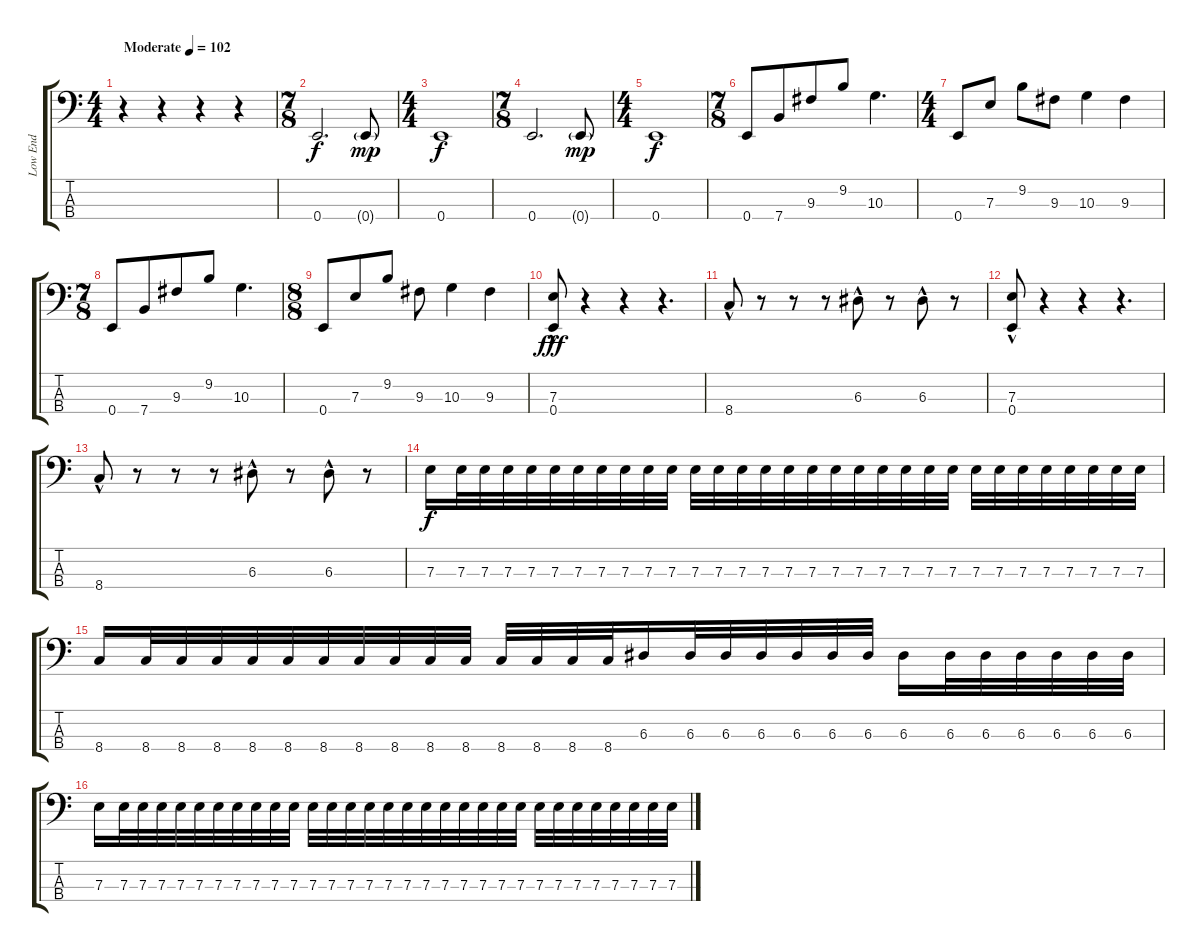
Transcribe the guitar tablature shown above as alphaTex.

\track ("Low End" "Low End") {instrument electricbassfinger}
\staff {score tabs}
\tuning (G2 D2 A1 E1) {hide}
\ts (4 4)
\tempo (102 "Moderate")
\clef f4
\ks c
r.4{dy f instrument electricbassfinger} r.4 r.4 r.4 |
\ts (7 8)
0.4.2{d} 0.4{g}.8{dy mp} |
\ts (4 4)
0.4.1{dy f} |
\ts (7 8)
0.4.2{d} 0.4{g}.8{dy mp} |
\ts (4 4)
0.4.1{dy f} |
\ts (7 8)
0.4.8 7.4.8 9.3.8 9.2.8 10.3.4{d} |
\ts (4 4)
0.4.8 7.3.8 9.2.8 9.3.8 10.3.4 9.3.4 |
\ts (7 8)
0.4.8 7.4.8 9.3.8 9.2.8 10.3.4{d} |
\ts (8 8)
0.4.8 7.3.8 9.2.8 9.3.8 10.3.4 9.3.4 |
(7.3{hac} 0.4{hac}).8{dy fff} r.4 r.4 r.4{d} |
8.4{hac}.8 r.8 r.8 r.8 6.3{hac}.8 r.8 6.3{hac}.8 r.8 |
(7.3{hac} 0.4{hac}).8 r.4 r.4 r.4{d} |
8.4{hac}.8 r.8 r.8 r.8 6.3{hac}.8 r.8 6.3{hac}.8 r.8 |
7.3.16{dy f} 7.3.32 7.3.32 7.3.32 7.3.32 7.3.32 7.3.32 7.3.32 7.3.32 7.3.32 7.3.32 7.3.32 7.3.32 7.3.32 7.3.32 7.3.32 7.3.32 7.3.32 7.3.32 7.3.32 7.3.32 7.3.32 7.3.32 7.3.32 7.3.32 7.3.32 7.3.32 7.3.32 7.3.32 7.3.32 7.3.32 |
8.4.16 8.4.32 8.4.32 8.4.32 8.4.32 8.4.32 8.4.32 8.4.32 8.4.32 8.4.32 8.4.32 8.4.32 8.4.32 8.4.32 8.4.32 6.3.16 6.3.32 6.3.32 6.3.32 6.3.32 6.3.32 6.3.32 6.3.16 6.3.32 6.3.32 6.3.32 6.3.32 6.3.32 6.3.32 |
7.3.16 7.3.32 7.3.32 7.3.32 7.3.32 7.3.32 7.3.32 7.3.32 7.3.32 7.3.32 7.3.32 7.3.32 7.3.32 7.3.32 7.3.32 7.3.32 7.3.32 7.3.32 7.3.32 7.3.32 7.3.32 7.3.32 7.3.32 7.3.32 7.3.32 7.3.32 7.3.32 7.3.32 7.3.32 7.3.32 7.3.32
